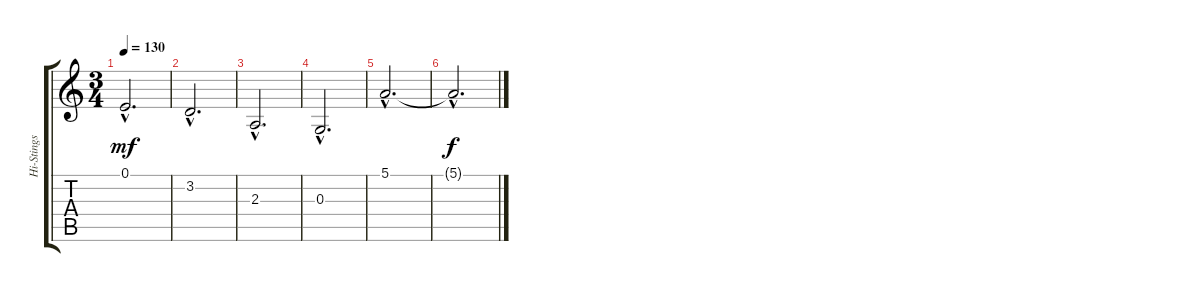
\track ("Hi-Stings" "Hi-Stings") {instrument stringensemble1}
\staff {score tabs}
\tuning (E4 B3 G3 D3 A2 E2) {hide}
\ts (3 4)
\tempo 130
\clef g2
\ks c
0.1{hac}.2{d dy mf} |
3.2{hac}.2{d} |
2.3{hac}.2{d} |
0.3{hac}.2{d} |
5.1{hac}.2{d} |
5.1{hac t}.2{d dy f}
